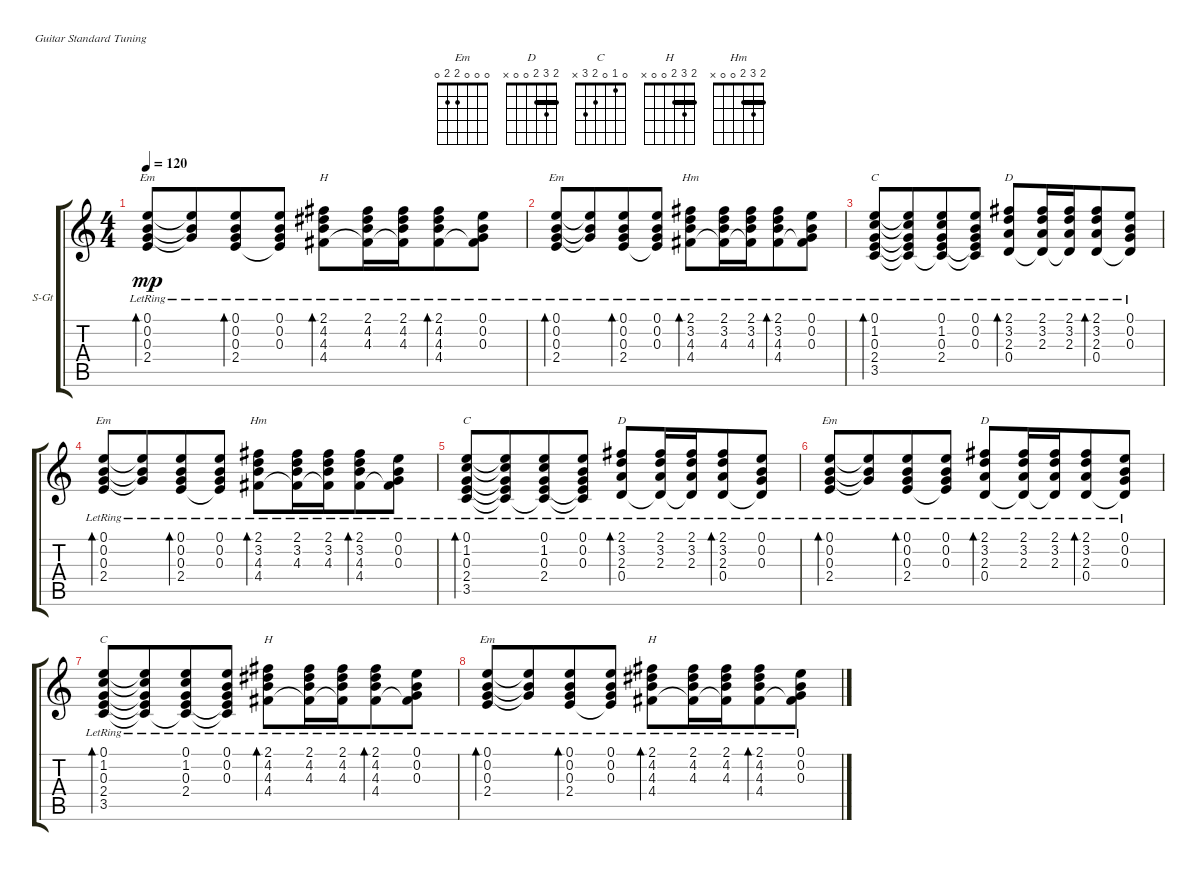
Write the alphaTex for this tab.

\bracketExtendMode groupsimilarinstruments
\firstSystemTrackNameOrientation horizontal
\otherSystemsTrackNameOrientation horizontal
\track ("Гитара 1" "S-Gt") {instrument acousticguitarsteel}
\staff {score tabs}
\tuning (E4 B3 G3 D3 A2 E2)
\chord ("Em" 0 0 0 2 2 0)
\chord ("D" 2 3 2 0 0 x) {barre 2}
\chord ("C" 0 1 0 2 3 x)
\chord ("H" 2 3 2 0 0 x) {barre 2}
\chord ("Hm" 2 3 2 0 0 x) {barre 2}
\ts (4 4)
\tempo 120
\clef g2
\ks c
(0.1{lr} 0.2{lr} 0.3{lr} 2.4{lr}).8{bd 120 ch "Em" dy mp} (0.1{lr t} 0.2{lr t} 0.3{lr t}).8{beam merge} (0.1{lr} 0.2{lr} 0.3{lr} 2.4{lr}).8{bd 120} (0.1{lr} 0.2{lr} 0.3{lr} 2.4{lr t}).8 (2.1{lr} 4.2{lr} 4.3{lr} 4.4{lr}).8{bd 120 ch "H"} (2.1{lr} 4.2{lr} 4.3{lr} 4.4{lr t}).16 (2.1{lr} 4.2{lr} 4.3{lr} 4.4{lr t}).16{beam merge} (2.1{lr} 4.2{lr} 4.3{lr} 4.4{lr}).8{bd 120} (0.1{lr} 0.2{lr} 0.3{lr} 4.4{lr t}).8 |
(0.1{lr} 0.2{lr} 0.3{lr} 2.4{lr}).8{bd 120 ch "Em"} (0.1{lr t} 0.2{lr t} 0.3{lr t}).8{beam merge} (0.1{lr} 0.2{lr} 0.3{lr} 2.4{lr}).8{bd 120} (0.1{lr} 0.2{lr} 0.3{lr} 2.4{lr t}).8 (2.1{lr} 3.2{lr} 4.3{lr} 4.4{lr}).8{bd 120 ch "Hm"} (2.1{lr} 3.2{lr} 4.3{lr} 4.4{lr t}).16 (2.1{lr} 3.2{lr} 4.3{lr} 4.4{lr t}).16{beam merge} (2.1{lr} 3.2{lr} 4.3{lr} 4.4{lr}).8{bd 120} (0.1{lr} 0.2{lr} 0.3{lr} 4.4{lr t}).8 |
(0.1{lr} 1.2{lr} 0.3{lr} 2.4{lr} 3.5{lr}).8{bd 120 ch "C"} (0.1{lr t} 1.2{lr t} 0.3{lr t} 2.4{lr t} 3.5{lr t}).8{beam merge} (0.1{lr} 1.2{lr} 0.3{lr} 2.4{lr} 3.5{lr t}).8 (0.1{lr} 0.2{lr} 0.3{lr} 2.4{lr t} 3.5{lr t}).8 (2.1{lr} 3.2{lr} 2.3{lr} 0.4{lr}).8{bd 120 ch "D"} (2.1{lr} 3.2{lr} 2.3{lr} 0.4{lr t}).16 (2.1{lr} 3.2{lr} 2.3{lr} 0.4{lr t}).16{beam merge} (2.1{lr} 3.2{lr} 2.3{lr} 0.4{lr}).8{bd 120} (0.1{lr} 0.2{lr} 0.3{lr} 0.4{lr t}).8 |
(0.1{lr} 0.2{lr} 0.3{lr} 2.4{lr}).8{bd 120 ch "Em"} (0.1{lr t} 0.2{lr t} 0.3{lr t}).8{beam merge} (0.1{lr} 0.2{lr} 0.3{lr} 2.4{lr}).8{bd 120} (0.1{lr} 0.2{lr} 0.3{lr} 2.4{lr t}).8 (2.1{lr} 3.2{lr} 4.3{lr} 4.4{lr}).8{bd 120 ch "Hm"} (2.1{lr} 3.2{lr} 4.3{lr} 4.4{lr t}).16 (2.1{lr} 3.2{lr} 4.3{lr} 4.4{lr t}).16{beam merge} (2.1{lr} 3.2{lr} 4.3{lr} 4.4{lr}).8{bd 120} (0.1{lr} 0.2{lr} 0.3{lr} 4.4{lr t}).8 |
(0.1{lr} 1.2{lr} 0.3{lr} 2.4{lr} 3.5{lr}).8{bd 120 ch "C"} (0.1{lr t} 1.2{lr t} 0.3{lr t} 2.4{lr t} 3.5{lr t}).8{beam merge} (0.1{lr} 1.2{lr} 0.3{lr} 2.4{lr} 3.5{lr t}).8 (0.1{lr} 0.2{lr} 0.3{lr} 2.4{lr t} 3.5{lr t}).8 (2.1{lr} 3.2{lr} 2.3{lr} 0.4{lr}).8{bd 120 ch "D"} (2.1{lr} 3.2{lr} 2.3{lr} 0.4{lr t}).16 (2.1{lr} 3.2{lr} 2.3{lr} 0.4{lr t}).16{beam merge} (2.1{lr} 3.2{lr} 2.3{lr} 0.4{lr}).8{bd 120} (0.1{lr} 0.2{lr} 0.3{lr} 0.4{lr t}).8 |
(0.1{lr} 0.2{lr} 0.3{lr} 2.4{lr}).8{bd 120 ch "Em"} (0.1{lr t} 0.2{lr t} 0.3{lr t}).8{beam merge} (0.1{lr} 0.2{lr} 0.3{lr} 2.4{lr}).8{bd 120} (0.1{lr} 0.2{lr} 0.3{lr} 2.4{lr t}).8 (2.1{lr} 3.2{lr} 2.3{lr} 0.4{lr}).8{bd 120 ch "D"} (2.1{lr} 3.2{lr} 2.3{lr} 0.4{lr t}).16 (2.1{lr} 3.2{lr} 2.3{lr} 0.4{lr t}).16{beam merge} (2.1{lr} 3.2{lr} 2.3{lr} 0.4{lr}).8{bd 120} (0.1{lr} 0.2{lr} 0.3{lr} 0.4{lr t}).8 |
(0.1{lr} 1.2{lr} 0.3{lr} 2.4{lr} 3.5{lr}).8{bd 120 ch "C"} (0.1{lr t} 1.2{lr t} 0.3{lr t} 2.4{lr t} 3.5{lr t}).8{beam merge} (0.1{lr} 1.2{lr} 0.3{lr} 2.4{lr} 3.5{lr t}).8 (0.1{lr} 0.2{lr} 0.3{lr} 2.4{lr t} 3.5{lr t}).8 (2.1{lr} 4.2{lr} 4.3{lr} 4.4{lr}).8{bd 120 ch "H"} (2.1{lr} 4.2{lr} 4.3{lr} 4.4{lr t}).16 (2.1{lr} 4.2{lr} 4.3{lr} 4.4{lr t}).16{beam merge} (2.1{lr} 4.2{lr} 4.3{lr} 4.4{lr}).8{bd 120} (0.1{lr} 0.2{lr} 0.3{lr} 4.4{lr t}).8 |
(0.1{lr} 0.2{lr} 0.3{lr} 2.4{lr}).8{bd 120 ch "Em"} (0.1{lr t} 0.2{lr t} 0.3{lr t}).8{beam merge} (0.1{lr} 0.2{lr} 0.3{lr} 2.4{lr}).8{bd 120} (0.1{lr} 0.2{lr} 0.3{lr} 2.4{lr t}).8 (2.1{lr} 4.2{lr} 4.3{lr} 4.4{lr}).8{bd 120 ch "H"} (2.1{lr} 4.2{lr} 4.3{lr} 4.4{lr t}).16 (2.1{lr} 4.2{lr} 4.3{lr} 4.4{lr t}).16{beam merge} (2.1{lr} 4.2{lr} 4.3{lr} 4.4{lr}).8{bd 120} (0.1{lr} 0.2{lr} 0.3{lr} 4.4{lr t}).8
